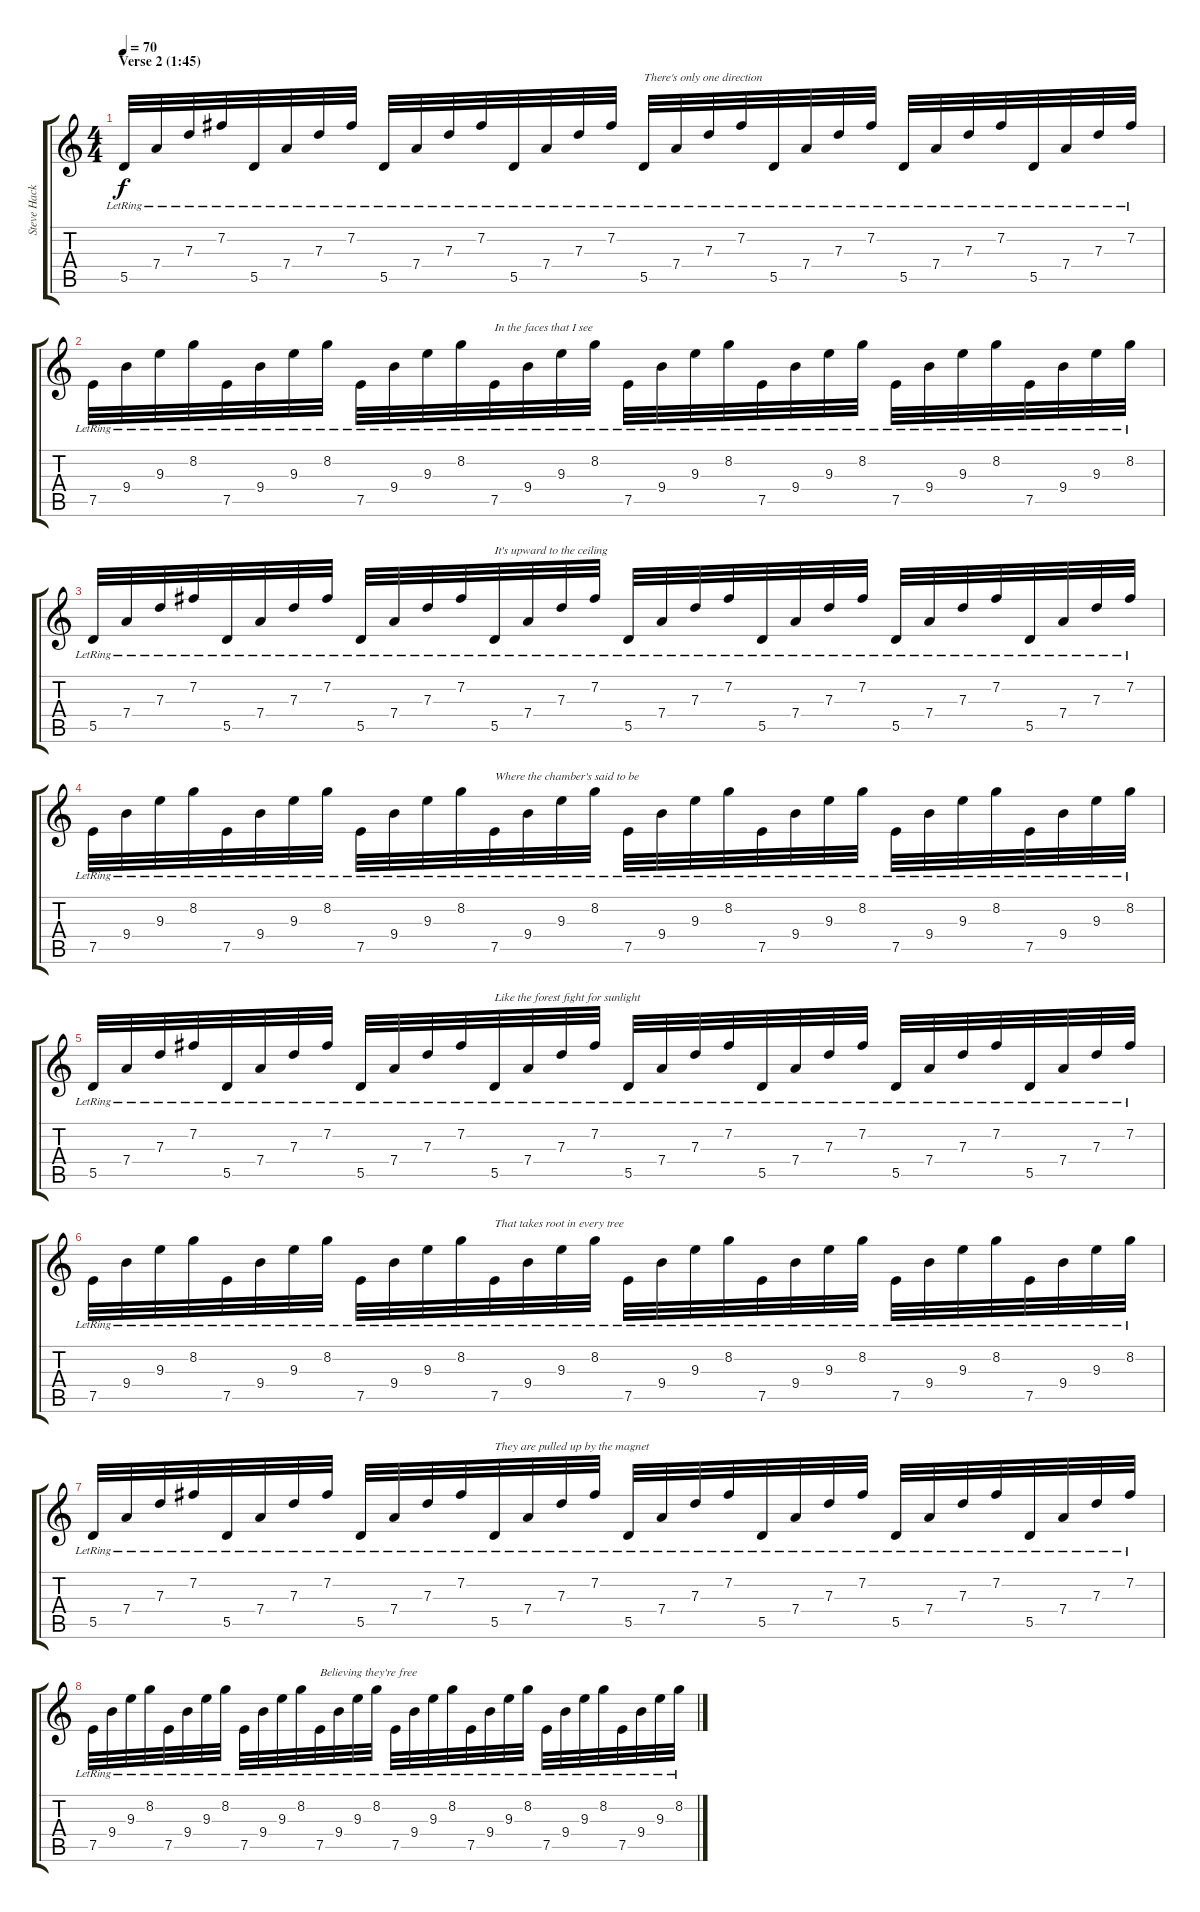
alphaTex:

\track ("Steve Hackett (rhythm guitar)" "Steve Hack") {instrument electricguitarjazz}
\staff {score tabs}
\tuning (E4 B3 G3 D3 A2 E2) {hide}
\ts (4 4)
\section ("" "Verse 2 (1:45)")
\tempo 70
\clef g2
\ks c
5.5{lr}.32{dy f} 7.4{lr}.32 7.3{lr}.32 7.2{lr}.32 5.5{lr}.32 7.4{lr}.32 7.3{lr}.32 7.2{lr}.32 5.5{lr}.32 7.4{lr}.32 7.3{lr}.32 7.2{lr}.32 5.5{lr}.32 7.4{lr}.32 7.3{lr}.32 7.2{lr}.32 5.5{lr}.32{txt "There's only one direction"} 7.4{lr}.32 7.3{lr}.32 7.2{lr}.32 5.5{lr}.32 7.4{lr}.32 7.3{lr}.32 7.2{lr}.32 5.5{lr}.32 7.4{lr}.32 7.3{lr}.32 7.2{lr}.32 5.5{lr}.32 7.4{lr}.32 7.3{lr}.32 7.2{lr}.32 |
7.5{lr}.32 9.4{lr}.32 9.3{lr}.32 8.2{lr}.32 7.5{lr}.32 9.4{lr}.32 9.3{lr}.32 8.2{lr}.32 7.5{lr}.32 9.4{lr}.32 9.3{lr}.32 8.2{lr}.32 7.5{lr}.32{txt "In the faces that I see"} 9.4{lr}.32 9.3{lr}.32 8.2{lr}.32 7.5{lr}.32 9.4{lr}.32 9.3{lr}.32 8.2{lr}.32 7.5{lr}.32 9.4{lr}.32 9.3{lr}.32 8.2{lr}.32 7.5{lr}.32 9.4{lr}.32 9.3{lr}.32 8.2{lr}.32 7.5{lr}.32 9.4{lr}.32 9.3{lr}.32 8.2{lr}.32 |
5.5{lr}.32 7.4{lr}.32 7.3{lr}.32 7.2{lr}.32 5.5{lr}.32 7.4{lr}.32 7.3{lr}.32 7.2{lr}.32 5.5{lr}.32 7.4{lr}.32 7.3{lr}.32 7.2{lr}.32 5.5{lr}.32{txt "It's upward to the ceiling"} 7.4{lr}.32 7.3{lr}.32 7.2{lr}.32 5.5{lr}.32 7.4{lr}.32 7.3{lr}.32 7.2{lr}.32 5.5{lr}.32 7.4{lr}.32 7.3{lr}.32 7.2{lr}.32 5.5{lr}.32 7.4{lr}.32 7.3{lr}.32 7.2{lr}.32 5.5{lr}.32 7.4{lr}.32 7.3{lr}.32 7.2{lr}.32 |
7.5{lr}.32 9.4{lr}.32 9.3{lr}.32 8.2{lr}.32 7.5{lr}.32 9.4{lr}.32 9.3{lr}.32 8.2{lr}.32 7.5{lr}.32 9.4{lr}.32 9.3{lr}.32 8.2{lr}.32 7.5{lr}.32{txt "Where the chamber's said to be"} 9.4{lr}.32 9.3{lr}.32 8.2{lr}.32 7.5{lr}.32 9.4{lr}.32 9.3{lr}.32 8.2{lr}.32 7.5{lr}.32 9.4{lr}.32 9.3{lr}.32 8.2{lr}.32 7.5{lr}.32 9.4{lr}.32 9.3{lr}.32 8.2{lr}.32 7.5{lr}.32 9.4{lr}.32 9.3{lr}.32 8.2{lr}.32 |
5.5{lr}.32 7.4{lr}.32 7.3{lr}.32 7.2{lr}.32 5.5{lr}.32 7.4{lr}.32 7.3{lr}.32 7.2{lr}.32 5.5{lr}.32 7.4{lr}.32 7.3{lr}.32 7.2{lr}.32 5.5{lr}.32{txt "Like the forest fight for sunlight"} 7.4{lr}.32 7.3{lr}.32 7.2{lr}.32 5.5{lr}.32 7.4{lr}.32 7.3{lr}.32 7.2{lr}.32 5.5{lr}.32 7.4{lr}.32 7.3{lr}.32 7.2{lr}.32 5.5{lr}.32 7.4{lr}.32 7.3{lr}.32 7.2{lr}.32 5.5{lr}.32 7.4{lr}.32 7.3{lr}.32 7.2{lr}.32 |
7.5{lr}.32 9.4{lr}.32 9.3{lr}.32 8.2{lr}.32 7.5{lr}.32 9.4{lr}.32 9.3{lr}.32 8.2{lr}.32 7.5{lr}.32 9.4{lr}.32 9.3{lr}.32 8.2{lr}.32 7.5{lr}.32{txt "That takes root in every tree"} 9.4{lr}.32 9.3{lr}.32 8.2{lr}.32 7.5{lr}.32 9.4{lr}.32 9.3{lr}.32 8.2{lr}.32 7.5{lr}.32 9.4{lr}.32 9.3{lr}.32 8.2{lr}.32 7.5{lr}.32 9.4{lr}.32 9.3{lr}.32 8.2{lr}.32 7.5{lr}.32 9.4{lr}.32 9.3{lr}.32 8.2{lr}.32 |
5.5{lr}.32 7.4{lr}.32 7.3{lr}.32 7.2{lr}.32 5.5{lr}.32 7.4{lr}.32 7.3{lr}.32 7.2{lr}.32 5.5{lr}.32 7.4{lr}.32 7.3{lr}.32 7.2{lr}.32 5.5{lr}.32{txt "They are pulled up by the magnet"} 7.4{lr}.32 7.3{lr}.32 7.2{lr}.32 5.5{lr}.32 7.4{lr}.32 7.3{lr}.32 7.2{lr}.32 5.5{lr}.32 7.4{lr}.32 7.3{lr}.32 7.2{lr}.32 5.5{lr}.32 7.4{lr}.32 7.3{lr}.32 7.2{lr}.32 5.5{lr}.32 7.4{lr}.32 7.3{lr}.32 7.2{lr}.32 |
7.5{lr}.32 9.4{lr}.32 9.3{lr}.32 8.2{lr}.32 7.5{lr}.32 9.4{lr}.32 9.3{lr}.32 8.2{lr}.32 7.5{lr}.32 9.4{lr}.32 9.3{lr}.32 8.2{lr}.32 7.5{lr}.32{txt "Believing they're free"} 9.4{lr}.32 9.3{lr}.32 8.2{lr}.32 7.5{lr}.32 9.4{lr}.32 9.3{lr}.32 8.2{lr}.32 7.5{lr}.32 9.4{lr}.32 9.3{lr}.32 8.2{lr}.32 7.5{lr}.32 9.4{lr}.32 9.3{lr}.32 8.2{lr}.32 7.5{lr}.32 9.4{lr}.32 9.3{lr}.32 8.2{lr}.32
